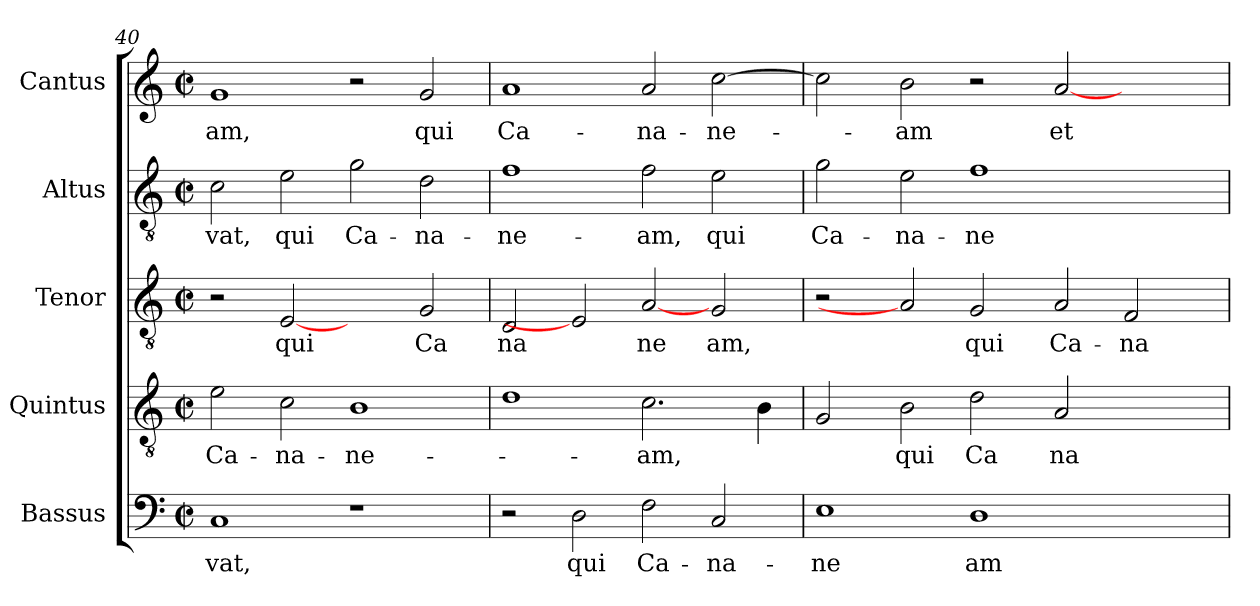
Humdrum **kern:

**kern	**text	**kern	**text	**kern	**text	**kern	**text	**kern	**text
*part5	*part5	*part4	*part4	*part3	*part3	*part2	*part2	*part1	*part1
*staff5	*staff5	*staff4	*staff4	*staff3	*staff3	*staff2	*staff2	*staff1	*staff1
*I"Bassus	*	*I"Quintus	*	*I"Tenor	*	*I"Altus	*	*I"Cantus	*
*clefF4	*	*clefGv2	*	*clefGv2	*	*clefGv2	*	*clefG2	*
*M2/2	*	*M2/2	*	*M2/2	*	*M2/2	*	*M2/2	*
*met(c|)	*	*met(c|)	*	*met(c|)	*	*met(c|)	*	*met(c|)	*
=40	=40	=40	=40	=40	=40	=40	=40	=40	=40
!	!LO:LY:b:cj	!	!LO:LY:b:cj	!	!	!	!LO:LY:b:cj	!	!LO:LY:b:cj
1C	-vat,	2e\	Ca-	2r	.	2c\	-vat,	1g	-am,
!	!	!	!LO:LY:b:cj	!	!LO:LY:b:cj	!	!LO:LY:b:cj	!	!
.	.	2c\	-na-	[2E	qui	2e\	qui	.	.
!	!	!	!LO:LY:b:cj	!	!	!	!LO:LY:b:cj	!	!
1r	.	1B	-ne-	2ryy	.	2g\	Ca-	2r	.
!	!	!	!	!	!LO:LY:b:cj	!	!LO:LY:b:cj	!	!LO:LY:b:cj
.	.	.	.	2G/	Ca	2d\	-na-	2g/	qui
=41	=41	=41	=41	=41	=41	=41	=41	=41	=41
!	!	!	!	!	!LO:LY:b:cj	!	!LO:LY:b:cj	!	!LO:LY:b:cj
2r	.	1d	.	2D/	na	1f	-ne-	1a	Ca-
!	!LO:LY:b:cj	!	!	!	!	!	!	!	!
2D\	qui	.	.	2E]	.	.	.	.	.
!	!LO:LY:b:cj	!	!LO:LY:b	!	!LO:LY:b:cj	!	!LO:LY:b:cj	!	!LO:LY:b:cj
2F\	Ca-	2.c\	-am,	[2A	ne	2f\	-am,	2a/	-na-
!	!LO:LY:b:cj	!	!	!	!LO:LY:b:cj	!	!LO:LY:b:cj	!	!LO:LY:b:cj
2C/	-na-	.	.	2G/	am,	2e\	qui	[<2cc\	-ne-
.	.	4B\	.	.	.	.	.	.	.
!!LO:PB:g=z
=42	=42	=42	=42	=42	=42	=42	=42	=42	=42
!	!LO:LY:b:cj	!	!	!	!	!	!LO:LY:b:cj	!	!
*	*	*^	*	*	*	*	*	*^	*
1E	-ne	2G/	64ryy	.	2r	.	2g\	Ca-	2cc\]	32ryy	.
.	.	.	1ryy	.	.	.	.	.	.	.	.
.	.	.	.	.	.	.	.	.	.	1ryy	.
!	!	!	!	!LO:LY:b:cj	!	!	!	!LO:LY:b:cj	!	!	!LO:LY:b:cj
.	.	2B\	.	qui	2A]	.	2e\	-na-	2b\	.	-am
!	!LO:LY:b:cj	!	!	!LO:LY:b:cj	!	!LO:LY:b:cj	!	!LO:LY:b:cj	!	!	!
1D	am	2d\	.	Ca	2G/	qui	1f	-ne-	2r	.	.
.	.	.	1ryy	.	.	.	.	.	.	.	.
.	.	.	.	.	.	.	.	.	.	1ryy	.
!	!	!	!	!LO:LY:b:cj	!	!LO:LY:b:cj	!	!	!	!	!LO:LY:b:cj
.	.	2A/	.	na	2A/	Ca-	.	.	[<2a/	.	et
!	!	!	!	!	!	!LO:LY:b:cj	!	!	!	!	!
2ryy	.	2ryy	.	.	2F/	-na-	2ryy	.	2ryy	.	.
.	.	.	4ryy	.	.	.	.	.	.	.	.
.	.	.	.	.	.	.	.	.	.	4...ryy	.
.	.	.	8...ryy	.	.	.	.	.	.	.	.
*	*	*v	*v	*	*	*	*	*	*v	*v	*
=	=	=	=	=	=	=	=	=	=
*-	*-	*-	*-	*-	*-	*-	*-	*-	*-
